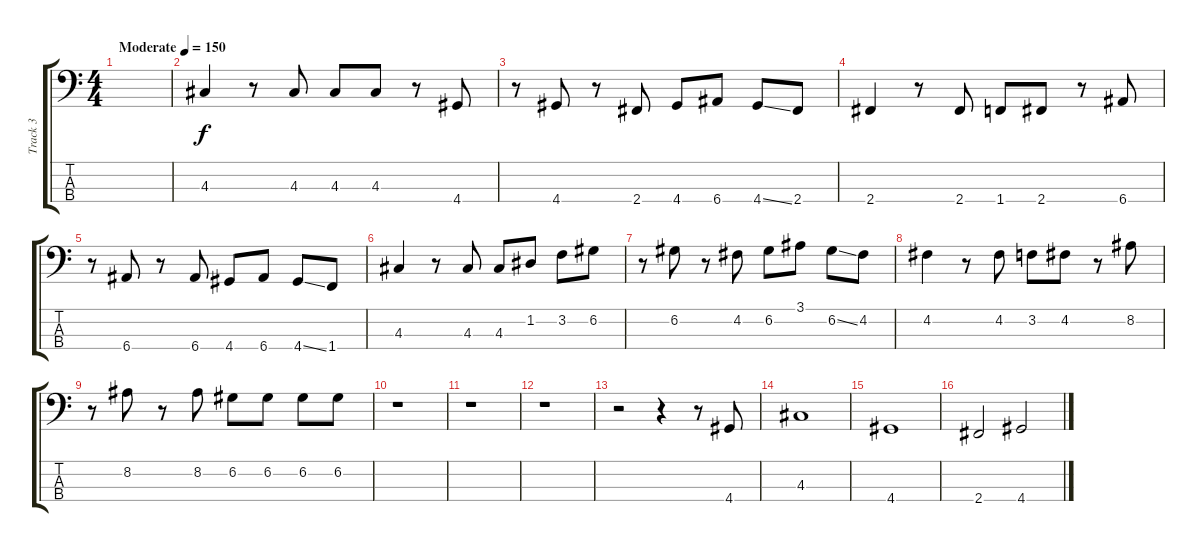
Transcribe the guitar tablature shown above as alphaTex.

\track ("Track 3" "Track 3") {instrument electricbassfinger}
\staff {score tabs}
\tuning (G2 D2 A1 E1) {hide}
\ts (4 4)
\tempo (150 "Moderate")
\clef f4
\ks c
|
4.3.4 r.8 4.3.8 4.3.8 4.3.8 r.8 4.4.8 |
r.8 4.4.8 r.8 2.4.8 4.4.8 6.4.8 4.4{ss}.8 2.4.8 |
2.4.4 r.8 2.4.8 1.4.8 2.4.8 r.8 6.4.8 |
r.8 6.4.8 r.8 6.4.8 4.4.8 6.4.8 4.4{ss}.8 1.4.8 |
4.3.4 r.8 4.3.8 4.3.8 1.2.8 3.2.8 6.2.8 |
r.8 6.2.8 r.8 4.2.8 6.2.8 3.1.8 6.2{ss}.8 4.2.8 |
4.2.4 r.8 4.2.8 3.2.8 4.2.8 r.8 8.2.8 |
r.8 8.2.8 r.8 8.2.8 6.2.8 6.2.8 6.2.8 6.2.8 |
r.1 |
r.1 |
r.1 |
r.2 r.4 r.8 4.4.8 |
4.3.1 |
4.4.1 |
2.4.2 4.4.2
